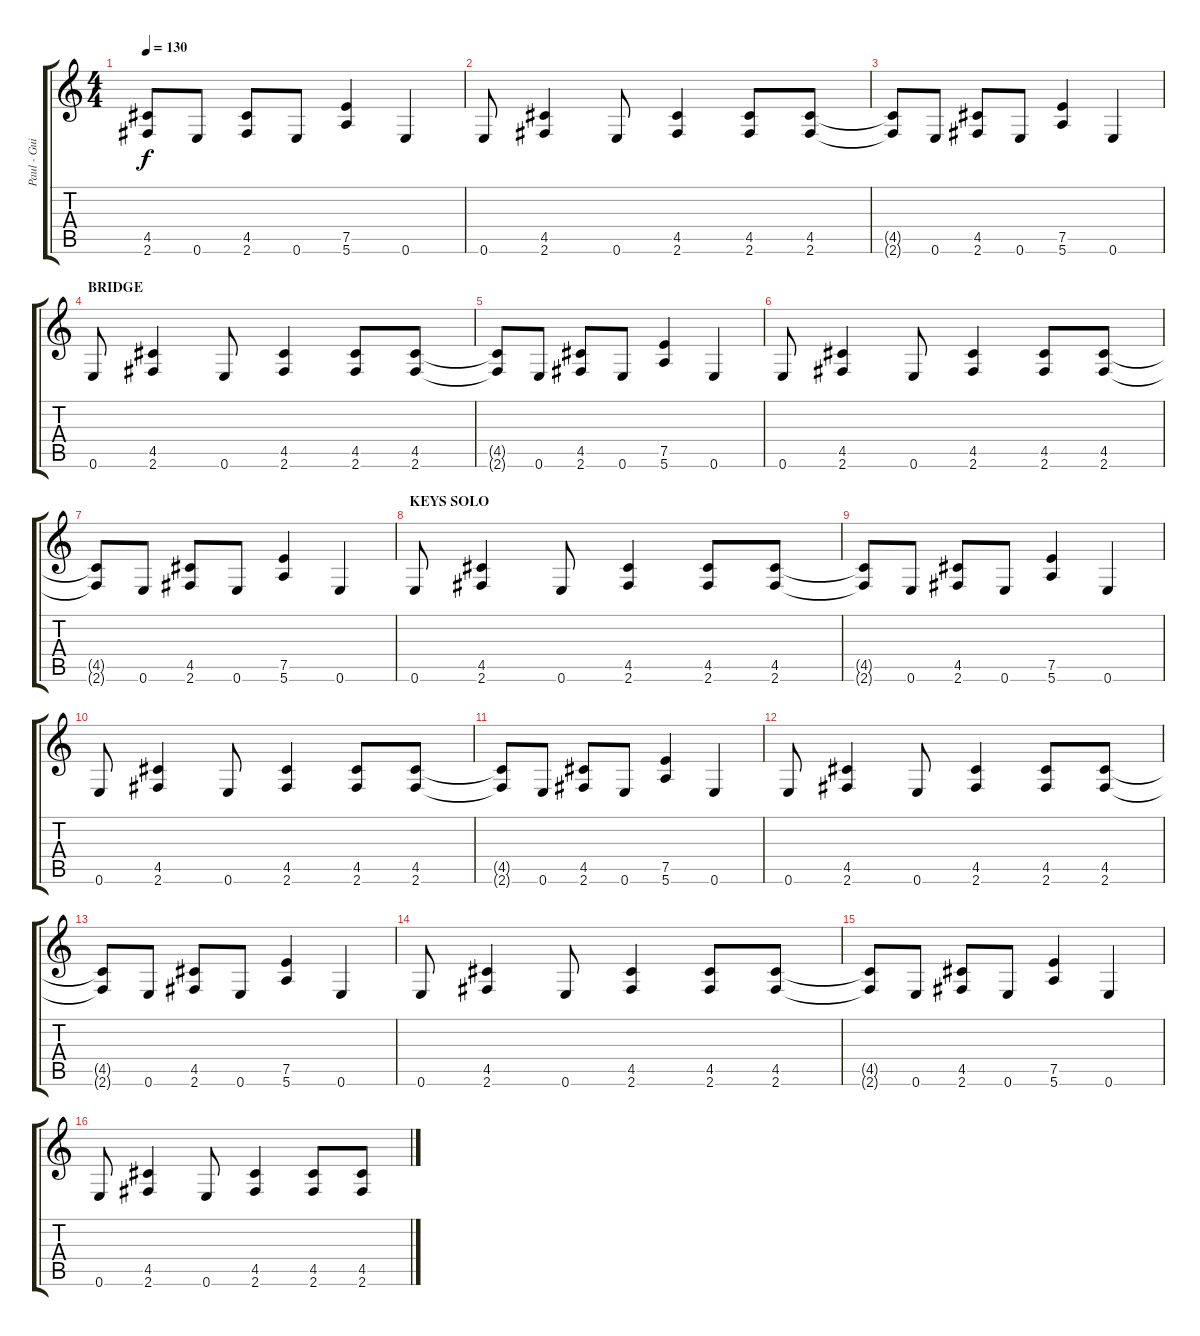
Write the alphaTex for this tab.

\track ("Paul - Guitar" "Paul - Gui") {instrument distortionguitar}
\staff {score tabs}
\tuning (E4 B3 G3 D3 A2 E2) {hide}
\ts (4 4)
\tempo 130
\clef g2
\ks c
(4.5{t} 2.6{t}).8{dy f} 0.6.8 (4.5 2.6).8 0.6.8 (7.5 5.6).4 0.6.4 |
0.6.8 (4.5 2.6).4 0.6.8 (4.5 2.6).4 (4.5 2.6).8 (4.5 2.6).8 |
(4.5{t} 2.6{t}).8 0.6.8 (4.5 2.6).8 0.6.8 (7.5 5.6).4 0.6.4 |
\section ("" "BRIDGE")
0.6.8 (4.5 2.6).4 0.6.8 (4.5 2.6).4 (4.5 2.6).8 (4.5 2.6).8 |
(4.5{t} 2.6{t}).8 0.6.8 (4.5 2.6).8 0.6.8 (7.5 5.6).4 0.6.4 |
0.6.8 (4.5 2.6).4 0.6.8 (4.5 2.6).4 (4.5 2.6).8 (4.5 2.6).8 |
(4.5{t} 2.6{t}).8 0.6.8 (4.5 2.6).8 0.6.8 (7.5 5.6).4 0.6.4 |
\section ("" "KEYS SOLO")
0.6.8 (4.5 2.6).4 0.6.8 (4.5 2.6).4 (4.5 2.6).8 (4.5 2.6).8 |
(4.5{t} 2.6{t}).8 0.6.8 (4.5 2.6).8 0.6.8 (7.5 5.6).4 0.6.4 |
0.6.8 (4.5 2.6).4 0.6.8 (4.5 2.6).4 (4.5 2.6).8 (4.5 2.6).8 |
(4.5{t} 2.6{t}).8 0.6.8 (4.5 2.6).8 0.6.8 (7.5 5.6).4 0.6.4 |
0.6.8 (4.5 2.6).4 0.6.8 (4.5 2.6).4 (4.5 2.6).8 (4.5 2.6).8 |
(4.5{t} 2.6{t}).8 0.6.8 (4.5 2.6).8 0.6.8 (7.5 5.6).4 0.6.4 |
0.6.8 (4.5 2.6).4 0.6.8 (4.5 2.6).4 (4.5 2.6).8 (4.5 2.6).8 |
(4.5{t} 2.6{t}).8 0.6.8 (4.5 2.6).8 0.6.8 (7.5 5.6).4 0.6.4 |
0.6.8 (4.5 2.6).4 0.6.8 (4.5 2.6).4 (4.5 2.6).8 (4.5 2.6).8
